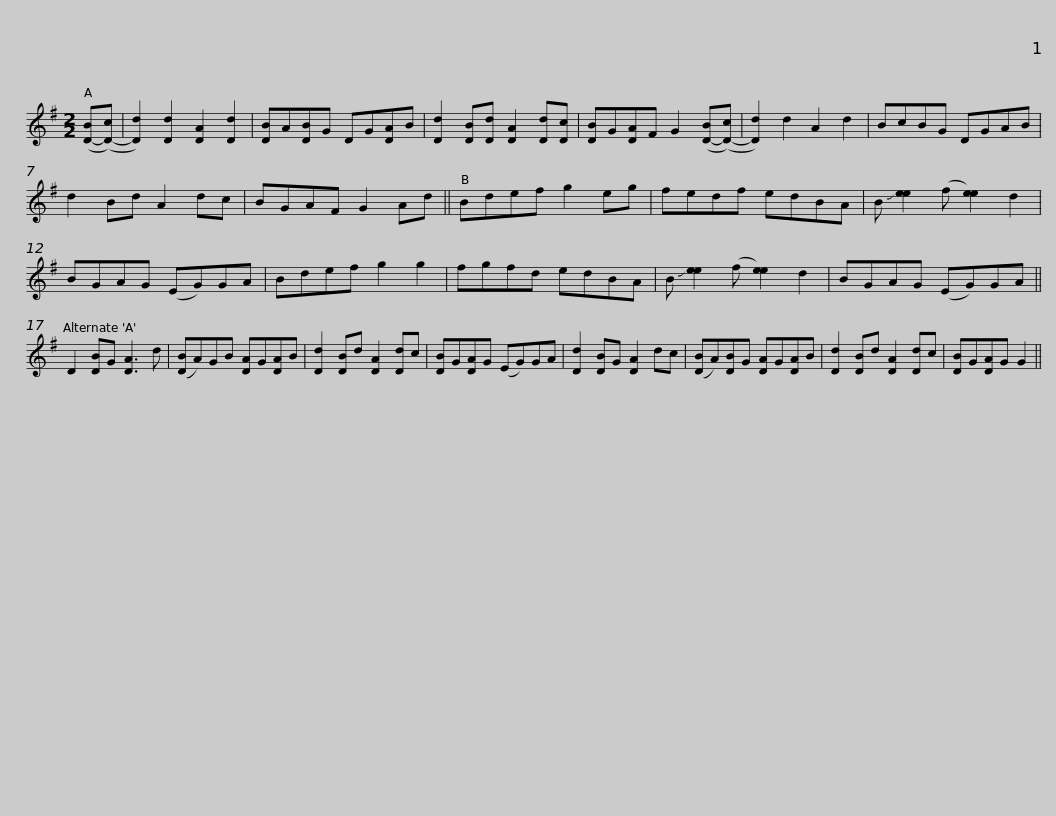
X:1
L:1/8
M:2/2
I:linebreak $
K:G
V:1 treble
V:1
 ([D-B]([D-c]) | [Dd]2) [Dd]2 [DA]2 [Dd]2 | [DB]A[DB]G DG[DA]B | [Dd]2 [DB][Dd] [DA]2 [Dd][Dc] | [DB]G[DA]F G2 ([D-B]([D-c]) | %5
 [Dd]2) d2 A2 d2 | BcBG DGAB |$ d2 Bd A2 dc | BGAF G2 Ad || Bdef g2 eg | %10
 fedf edBA | B !slide![ee]2 (f [ee]2) d2 | BGAG (EG)GA |$ Bdef g2 g2 | fgfd edBA | %15
 B !slide![ee]2 (f [ee]2) d2 | BGAG (EG)GA || D2 [DB]G [DA]3 d | ([DB]A)GB [DA]G[DA]B |$ [Dd]2 [DB]d [DA]2 [Dd]c | %20
 [DB]G[DA]G (EG)GA | [Dd]2 [DB]G [DA]2 dc | ([DB]A)[DB]G [DA]G[DA]B | [Dd]2 [DB]d [DA]2 [Dd]c | [DB]G[DA]G G2 || %25
